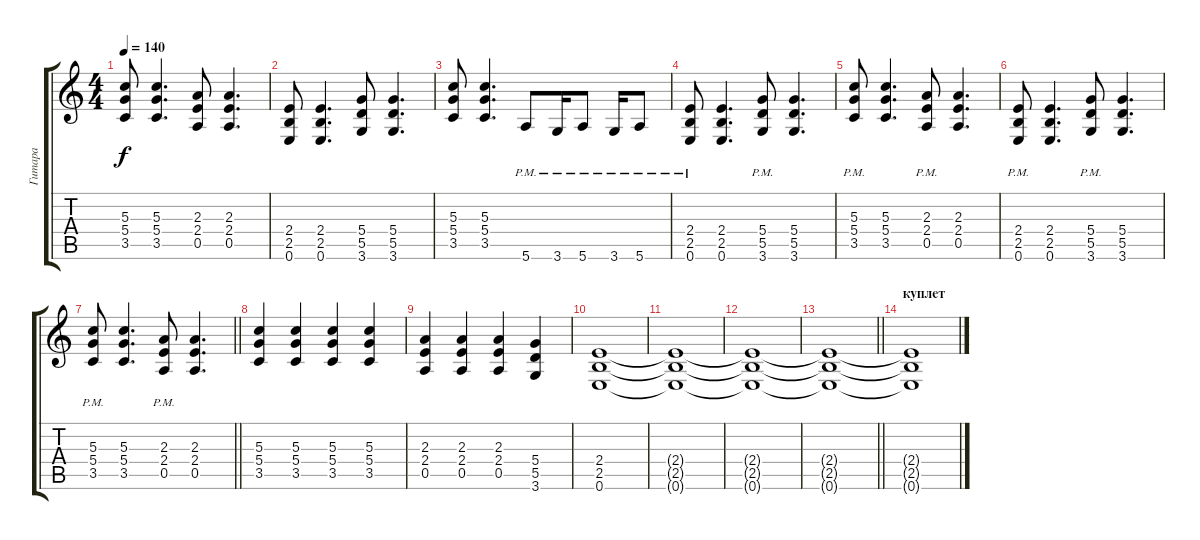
\track ("Гитара" "Гитара") {instrument distortionguitar}
\staff {score tabs}
\tuning (E4 B3 G3 D3 A2 E2) {hide}
\ts (4 4)
\tempo 140
\clef g2
\ks c
(5.3 5.4 3.5).8{dy f} (5.3 5.4 3.5).4{d} (2.3 2.4 0.5).8 (2.3 2.4 0.5).4{d} |
(2.4 2.5 0.6).8 (2.4 2.5 0.6).4{d} (5.4 5.5 3.6).8 (5.4 5.5 3.6).4{d} |
(5.3 5.4 3.5).8 (5.3 5.4 3.5).4{d} 5.6{pm}.8 3.6{pm}.16 5.6{pm}.8 3.6{pm}.16 5.6{pm}.8 |
(2.4{pm} 2.5{pm} 0.6{pm}).8 (2.4 2.5 0.6).4{d} (5.4{pm} 5.5{pm} 3.6{pm}).8 (5.4 5.5 3.6).4{d} |
(5.3{pm} 5.4{pm} 3.5{pm}).8 (5.3 5.4 3.5).4{d} (2.3{pm} 2.4{pm} 0.5{pm}).8 (2.3 2.4 0.5).4{d} |
(2.4{pm} 2.5{pm} 0.6{pm}).8 (2.4 2.5 0.6).4{d} (5.4{pm} 5.5{pm} 3.6{pm}).8 (5.4 5.5 3.6).4{d} |
\barLineRight lightlight
(5.3{pm} 5.4{pm} 3.5{pm}).8 (5.3 5.4 3.5).4{d} (2.3{pm} 2.4{pm} 0.5{pm}).8 (2.3 2.4 0.5).4{d} |
(5.3 5.4 3.5).4 (5.3 5.4 3.5).4 (5.3 5.4 3.5).4 (5.3 5.4 3.5).4 |
(2.3 2.4 0.5).4 (2.3 2.4 0.5).4 (2.3 2.4 0.5).4 (5.4 5.5 3.6).4 |
(2.4 2.5 0.6).1{balance 8} |
(2.4{t} 2.5{t} 0.6{t}).1 |
(2.4{t} 2.5{t} 0.6{t}).1 |
\barLineRight lightlight
(2.4{t} 2.5{t} 0.6{t}).1 |
\section ("" "куплет")
(2.4{t} 2.5{t} 0.6{t}).1
